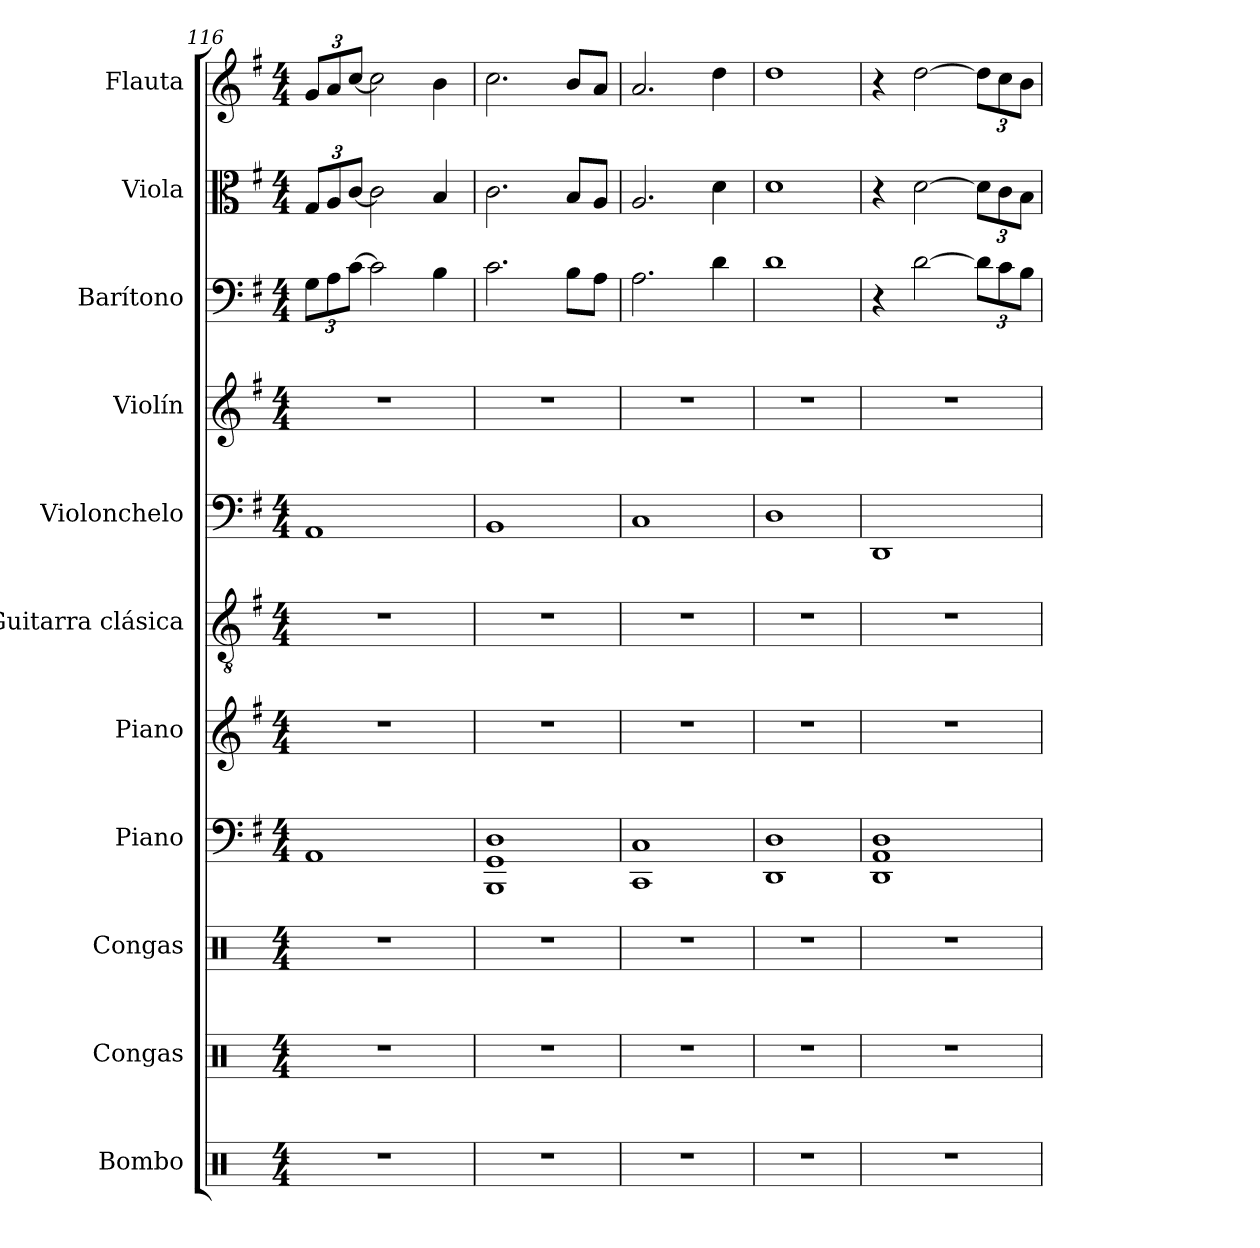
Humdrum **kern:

**kern	**kern	**kern	**kern	**kern	**kern	**kern	**kern	**kern	**kern	**kern
*part11	*part10	*part9	*part8	*part7	*part6	*part5	*part4	*part3	*part2	*part1
*staff11	*staff10	*staff9	*staff8	*staff7	*staff6	*staff5	*staff4	*staff3	*staff2	*staff1
*I"Bombo	*I"Congas	*I"Congas	*I"Piano	*I"Piano	*I"Guitarra clásica	*I"Violonchelo	*I"Violín	*I"Barítono	*I"Viola	*I"Flauta
*I'Bmb.	*	*	*I'Pno.	*I'Pno.	*I'Guit.	*I'Vc.	*I'Vln.	*I'Bar.	*I'Vla.	*I'Fl.
*clefX	*clefX	*clefX	*clefF4	*clefG2	*clefGv2	*clefF4	*clefG2	*clefF4	*clefC3	*clefG2
*k[]	*k[]	*k[]	*k[f#]	*k[f#]	*k[f#]	*k[f#]	*k[f#]	*k[f#]	*k[f#]	*k[f#]
*M4/4	*M4/4	*M4/4	*M4/4	*M4/4	*M4/4	*M4/4	*M4/4	*M4/4	*M4/4	*M4/4
*	*	*	*	*	*	*	*	*Xbrackettup	*Xbrackettup	*Xbrackettup
=116	=116	=116	=116	=116	=116	=116	=116	=116	=116	=116
1r	1r	1r	1AA	1r	1r	1AA	1r	12G\L	12G/L	12g/L
.	.	.	.	.	.	.	.	12A\	12A/	12a/
.	.	.	.	.	.	.	.	[12c\J	[12c/J	[12cc/J
.	.	.	.	.	.	.	.	2c\]	2c\]	2cc\]
.	.	.	.	.	.	.	.	4B\	4B/	4b\
=117	=117	=117	=117	=117	=117	=117	=117	=117	=117	=117
1r	1r	1r	1BBB 1GG 1D	1r	1r	1BB	1r	2.c\	2.c\	2.cc\
.	.	.	.	.	.	.	.	8B\L	8B/L	8b/L
.	.	.	.	.	.	.	.	8A\J	8A/J	8a/J
=118	=118	=118	=118	=118	=118	=118	=118	=118	=118	=118
1r	1r	1r	1CC 1C	1r	1r	1C	1r	2.A\	2.A/	2.a/
.	.	.	.	.	.	.	.	4d\	4d\	4dd\
=119	=119	=119	=119	=119	=119	=119	=119	=119	=119	=119
1r	1r	1r	1DD 1D	1r	1r	1D	1r	1d	1d	1dd
=120	=120	=120	=120	=120	=120	=120	=120	=120	=120	=120
1r	1r	1r	1DD 1AA 1D	1r	1r	1DD	1r	4r	4r	4r
.	.	.	.	.	.	.	.	[2d\	[2d\	[2dd\
.	.	.	.	.	.	.	.	12d\L]	12d\L]	12dd\L]
.	.	.	.	.	.	.	.	12c\	12c\	12cc\
.	.	.	.	.	.	.	.	12B\J	12B\J	12b\J
=	=	=	=	=	=	=	=	=	=	=
*-	*-	*-	*-	*-	*-	*-	*-	*-	*-	*-
